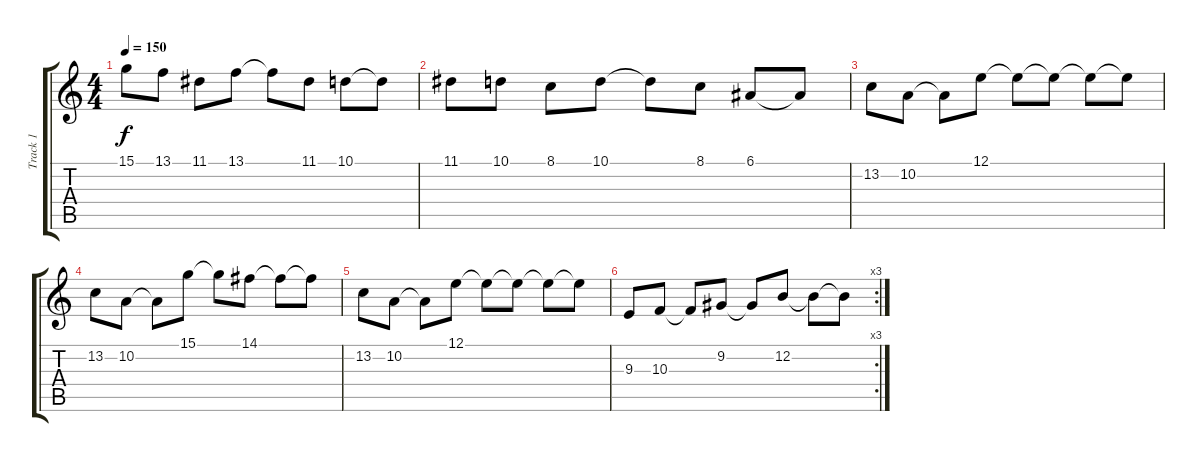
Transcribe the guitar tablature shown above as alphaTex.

\track ("Track 1" "Track 1") {instrument lead5charang}
\staff {score tabs}
\tuning (E4 B3 G3 D3 A2 E2) {hide}
\ts (4 4)
\tempo 150
\clef g2
\ks c
15.1.8{dy f} 13.1.8 11.1.8 13.1.8 13.1{t}.8 11.1.8 10.1.8 10.1{t}.8 |
11.1.8 10.1.8 8.1.8 10.1.8 10.1{t}.8 8.1.8 6.1.8 6.1{t}.8 |
13.2.8 10.2.8 10.2{t}.8 12.1.8 12.1{t}.8 12.1{t}.8 12.1{t}.8 12.1{t}.8 |
13.2.8 10.2.8 10.2{t}.8 15.1.8 15.1{t}.8 14.1.8 14.1{t}.8 14.1{t}.8 |
13.2.8 10.2.8 10.2{t}.8 12.1.8 12.1{t}.8 12.1{t}.8 12.1{t}.8 12.1{t}.8 |
\rc 3
9.3.8 10.3.8 10.3{t}.8 9.2.8 9.2{t}.8 12.2.8 12.2{t}.8 12.2{t}.8
